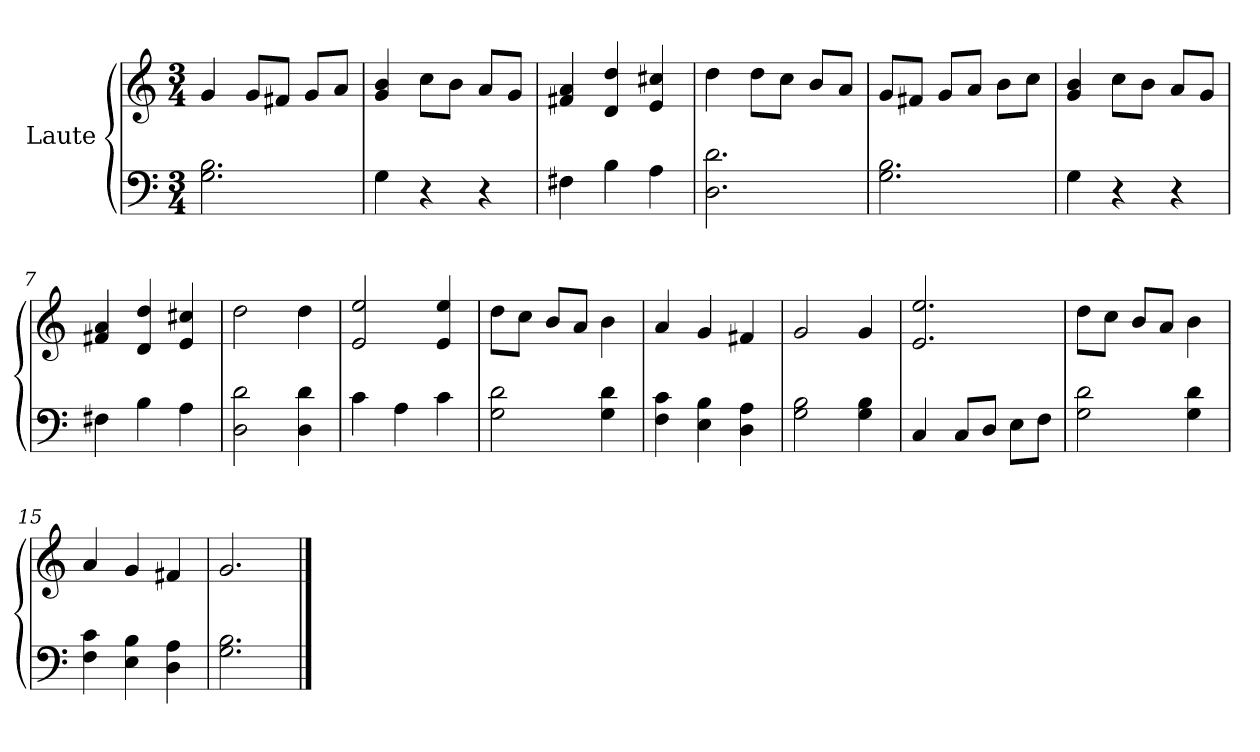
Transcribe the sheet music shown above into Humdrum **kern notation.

**kern	**kern
*part1	*part1
*staff2	*staff1
*I"Laute	*
*clefF4	*clefG2
*k[]	*k[]
*M3/4	*M3/4
=1	=1
2.G\ 2.B\	4g/
.	8g/L
.	8f#X/J
.	8g/L
.	8a/J
=2	=2
4G\	4g/ 4b/
4r	8cc\L
.	8b\J
4r	8a/L
.	8g/J
=3	=3
4F#X\	4f#X/ 4a/
4B\	4d/ 4dd/
4A\	4e/ 4cc#X/
=4	=4
2.D\ 2.d\	4dd\
.	8dd\L
.	8cc\J
.	8b/L
.	8a/J
=5	=5
2.G\ 2.B\	8g/L
.	8f#X/J
.	8g/L
.	8a/J
.	8b\L
.	8cc\J
!!LO:LB:g=z
=6	=6
4G\	4g/ 4b/
4r	8cc\L
.	8b\J
4r	8a/L
.	8g/J
=7	=7
4F#X\	4f#X/ 4a/
4B\	4d/ 4dd/
4A\	4e/ 4cc#X/
=8	=8
2D\ 2d\	2dd\
4D\ 4d\	4dd\
=9	=9
4c\	2e/ 2ee/
4A\	.
4c\	4e/ 4ee/
=10	=10
2G\ 2d\	8dd\L
.	8cc\J
.	8b/L
.	8a/J
4G\ 4d\	4b\
!!LO:LB:g=z
=11	=11
4F\ 4c\	4a/
4E\ 4B\	4g/
4D\ 4A\	4f#X/
=12	=12
2G\ 2B\	2g/
4G\ 4B\	4g/
=13	=13
4C/	2.e/ 2.ee/
8C/L	.
8D/J	.
8E\L	.
8F\J	.
=14	=14
2G\ 2d\	8dd\L
.	8cc\J
.	8b/L
.	8a/J
4G\ 4d\	4b\
=15	=15
4F\ 4c\	4a/
4E\ 4B\	4g/
4D\ 4A\	4f#X/
!!LO:LB:g=z
=16	=16
2.G\ 2.B\	2.g/
==	==
*-	*-
